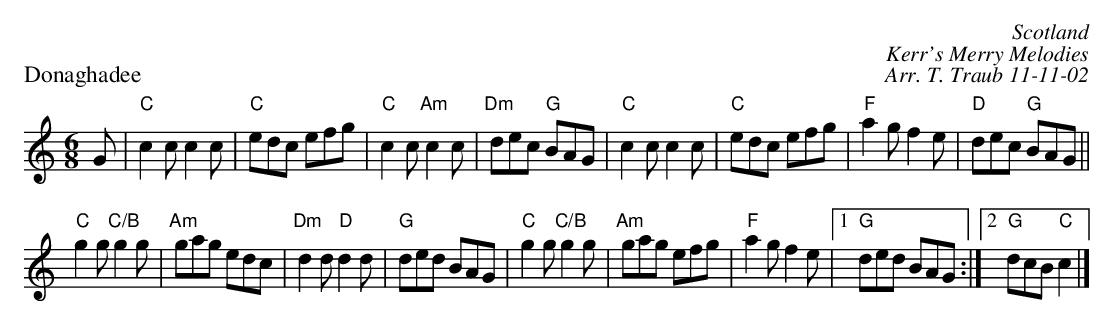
X:1
P: Donaghadee
C: Scotland
C: Kerr's Merry Melodies
C: Arr. T. Traub 11-11-02
L: 1/8
M: 6/8
K: C
G|"C"c2 c c2 c|"C"edc efg|"C"c2 c "Am"c2 c|"Dm"dec "G"BAG|"C"c2 c c2 c|"C"edc efg|"F"a2 g f2 e|"D"dec "G"BAG ||
"C"g2 g "C/B"g2 g|"Am"gag edc|"Dm"d2 d "D"d2 d|"G"ded BAG|"C"g2 g "C/B"g2 g|"Am"gag efg|"F"a2 g f2 e|1 "G"ded BAG :|2 "G"dcB "C"c2 |]
